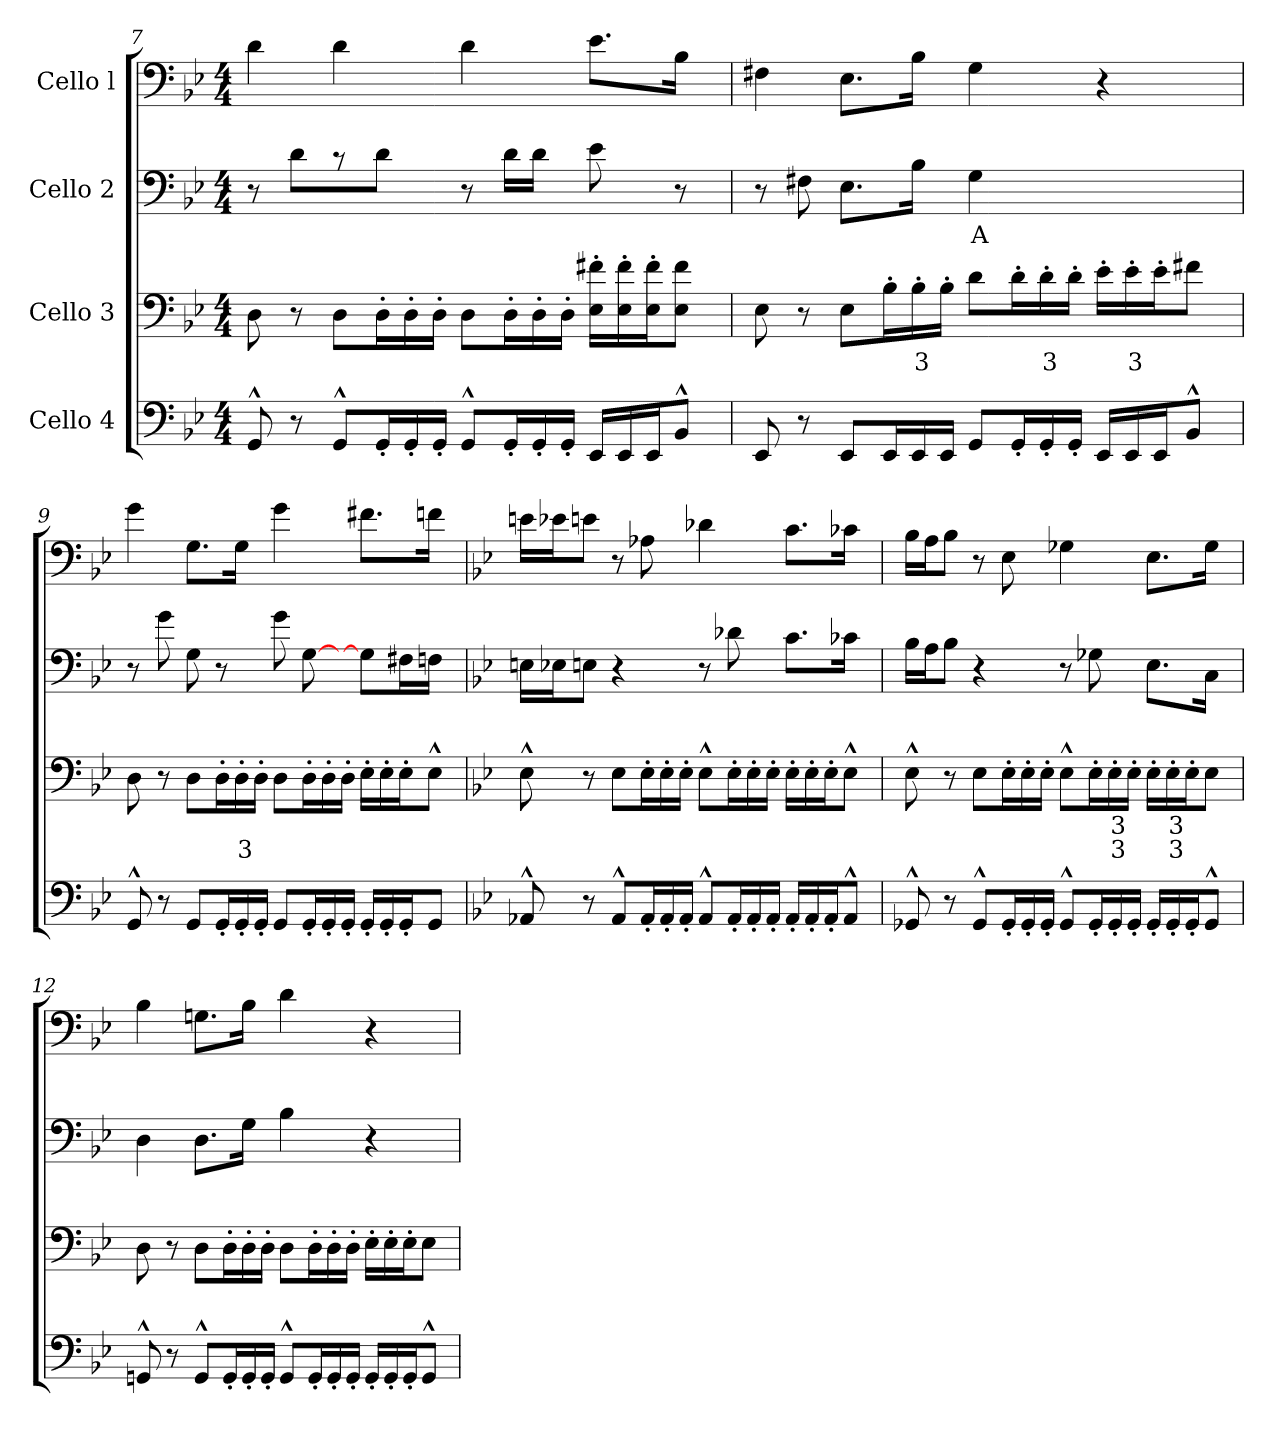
**kern	**kern	**text	**text	**kern	**text	**kern
*part4	*part3	*part3	*part3	*part2	*part2	*part1
*staff4	*staff3	*staff3	*staff3	*staff2	*staff2	*staff1
*I"Cello 4	*I"Cello 3	*	*	*I"Cello 2	*	*I"Cello l
!!LO:LB:g=z
*clefF4	*clefF4	*	*	*clefF4	*	*clefF4
*k[b-e-]	*k[b-e-]	*	*	*k[b-e-]	*	*k[b-e-]
*M4/4	*M4/4	*	*	*M4/4	*	*M4/4
=7	=7	=7	=7	=7	=7	=7
8GG^^>/	8D\	.	.	8r	.	4d\
8r	8r	.	.	8d\L	.	.
8GG^^>/L	8D\L	.	.	8rc	.	4d\
16GG'</L	16D'>\L	.	.	8d\J	.	.
16GG'<'>/	16D'>\	.	.	.	.	.
16GG'</JJ	16D'>\JJ	.	.	16ryy	.	16ryy
8GG^^>/L	8D\L	.	.	8r	.	4d\
16GG'</L	16D'>\L	.	.	16d\LL	.	.
16GG'</	16D'>\	.	.	16d\JJ	.	.
16GG'</JJ	16D'>\JJ	.	.	16ryy	.	16ryy
16EE-/LL	16E-\'> 16f#X\'>LL	.	.	8e-\	.	8.e-\L
16EE-/	16E-\'> 16f#\'>	.	.	.	.	.
16EE-/J	16E-\'> 16f#\'>J	.	.	16ryy	.	.
8BB-^^>/J	8E-\ 8f#\J	.	.	8r	.	16B-\Jk
.	.	.	.	.	.	16ryy
=8	=8	=8	=8	=8	=8	=8
8EE-/	8E-\	.	.	8r	.	4F#X\
8r	8r	.	.	8F#X\	.	.
8EE-/L	8E-\L	.	.	8.E-\L	.	8.E-\L
16EE-/L	16B-'>\L	.	.	.	.	.
!	!	!LO:LY:b	!	!	!	!
16EE-/	16B-'>\	3	.	16B-\Jk	.	16B-\Jk
16EE-/JJ	16B-'>\JJ	.	.	16ryy	.	16ryy
!	!	!	!	!	!LO:LY:b	!
8GG/L	8d\L	.	.	4G\	A	4G\
16GG'</L	16d'>\L	.	.	.	.	.
!	!	!LO:LY:b	!	!	!	!
16GG'</	16d'>\	3	.	.	.	.
16GG'</JJ	16d'>\JJ	.	.	4.ryy	.	16ryy
16EE-/LL	16e-'>\LL	.	.	.	.	4r
!	!	!LO:LY:b	!	!	!	!
16EE-/	16e-'>\	3	.	.	.	.
16EE-/J	16e-'>\J	.	.	.	.	.
8BB-^^>/J	8f#X\J	.	.	.	.	.
.	.	.	.	.	.	16ryy
=9	=9	=9	=9	=9	=9	=9
8GG^^>/	8D\	.	.	8r	.	4g\
8r	8r	.	.	8g\K	.	.
8GG/L	8D\L	.	.	8G\k	.	8.G\L
16GG'</L	16D'>\L	.	.	8r	.	.
!	!	!	!LO:LY:b	!	!	!
16GG'</	16D'>\	.	3	.	.	16G\Jk
16GG'</JJ	16D'>\JJ	.	.	16ryy	.	16ryy
8GG/L	8D\L	.	.	8g\K	.	4g\
16GG'</L	16D'>\L	.	.	[>8G\k	.	.
16GG'</	16D'>\	.	.	.	.	.
16GG'</JJ	16D'>\JJ	.	.	16ryy	.	16ryy
16GG'</LL	16E-'>\LL	.	.	8G\L]	.	8.f#X\L
16GG'</	16E-'>\	.	.	.	.	.
16GG'</J	16E-'>\J	.	.	16F#X\L	.	.
8GG/J	8E-^^>\J	.	.	16Fn\JJ	.	16fn\Jk
.	.	.	.	16ryy	.	16ryy
!!LO:PB:g=z
=10	=10	=10	=10	=10	=10	=10
*k[b-e-]	*k[b-e-]	*	*	*k[b-e-]	*	*k[b-e-]
8AA-X^^>/	8E-^^>\	.	.	16En\LL	.	16en\LL
.	.	.	.	16E-X\J	.	16e-X\J
8r	8r	.	.	8En\J	.	8en\J
8AA-^^>/L	8E-\L	.	.	4r	.	8r
16AA-'</L	16E-'>\L	.	.	.	.	8A-X\
16AA-'</	16E-'>\	.	.	.	.	.
16AA-'</JJ	16E-'>\JJ	.	.	16ryy	.	16ryy
8AA-^^>/L	8E-^^>\L	.	.	8r	.	4d-X\
16AA-'</L	16E-'>\L	.	.	8d-X\	.	.
16AA-'</	16E-'>\	.	.	.	.	.
16AA-'</JJ	16E-'>\JJ	.	.	16ryy	.	16ryy
16AA-'</LL	16E-'>\LL	.	.	8.c\L	.	8.c\L
16AA-'</	16E-'>\	.	.	.	.	.
16AA-'</J	16E-'>\J	.	.	.	.	.
8AA-^^>/J	8E-^^>\J	.	.	16c-X\Jk	.	16c-X\Jk
.	.	.	.	16ryy	.	16ryy
=11	=11	=11	=11	=11	=11	=11
8GG-X^^>/	8E-^^>\	.	.	16B-\KL	.	16B-\KL
.	.	.	.	16A\k	.	16A\k
8r	8r	.	.	8B-\J	.	8B-\J
8GG-^^>/L	8E-\L	.	.	4r	.	8r
16GG-'</L	16E-'>\L	.	.	.	.	8E-\
16GG-'</	16E-'>\	.	.	.	.	.
16GG-'</JJ	16E-'>\JJ	.	.	16ryy	.	16ryy
8GG-^^>/L	8E-^^>\L	.	.	8r	.	4G-X\
16GG-'</L	16E-'>\L	.	.	8G-X\	.	.
!	!	!LO:LY:b	!LO:LY:b	!	!	!
16GG-'</	16E-'>\	3	3	.	.	.
16GG-'</JJ	16E-'>\JJ	.	.	16ryy	.	16ryy
16GG-'</LL	16E-'>\LL	.	.	8.E-\L	.	8.E-\L
!	!	!LO:LY:b	!LO:LY:b	!	!	!
16GG-'</	16E-'>\	3	3	.	.	.
16GG-'</J	16E-'>\J	.	.	.	.	.
8GG-^^>/J	8E-\J	.	.	16C\Jk	.	16G-\Jk
.	.	.	.	16ryy	.	16ryy
=12	=12	=12	=12	=12	=12	=12
8GGn^^>/	8D\	.	.	4D\	.	4B-\
8r	8r	.	.	.	.	.
8GG^^>/L	8D\L	.	.	8.D\L	.	8.Gn\L
16GG'</L	16D'>\L	.	.	.	.	.
16GG'</	16D'>\	.	.	16G\Jk	.	16B-\Jk
16GG'</JJ	16D'>\JJ	.	.	16ryy	.	16ryy
8GG^^>/L	8D\L	.	.	4B-\	.	4d\
16GG'</L	16D'>\L	.	.	.	.	.
16GG'</	16D'>\	.	.	.	.	.
16GG'</JJ	16D'>\JJ	.	.	16ryy	.	16ryy
16GG'</LL	16E-'>\LL	.	.	4r	.	4r
16GG'</	16E-'>\	.	.	.	.	.
16GG'</J	16E-'>\J	.	.	.	.	.
8GG^^>/J	8E-\J	.	.	.	.	.
.	.	.	.	16ryy	.	16ryy
=	=	=	=	=	=	=
*-	*-	*-	*-	*-	*-	*-
